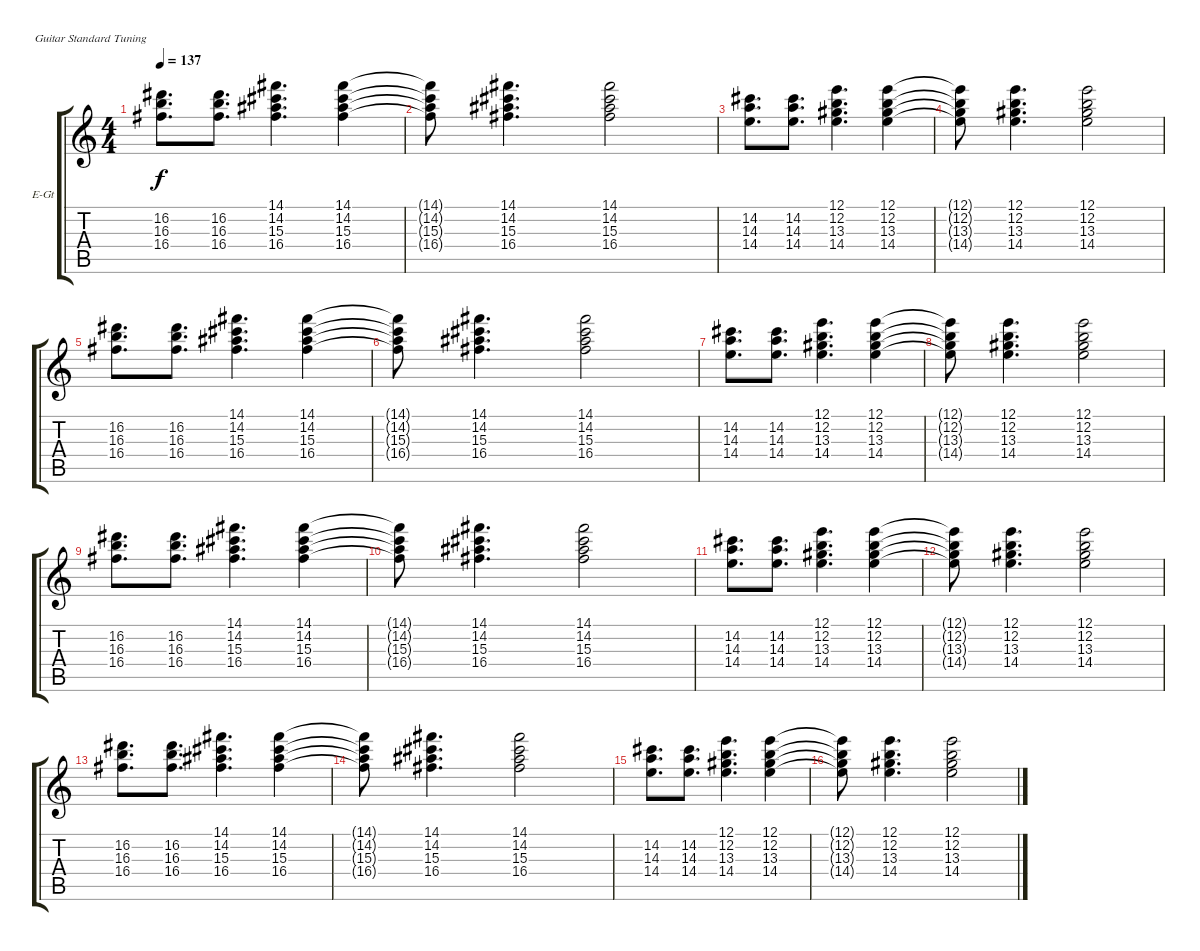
\bracketExtendMode groupsimilarinstruments
\firstSystemTrackNameOrientation horizontal
\otherSystemsTrackNameOrientation horizontal
\track ("Brendan Perry (Electric Guitar)" "E-Gt") {instrument distortionguitar}
\staff {score tabs}
\tuning (E4 B3 G3 D3 A2 E2)
\ts (4 4)
\tempo 137
\clef g2
\ks c
(16.4 16.3 16.2).8{d dy f} (16.2 16.3 16.4).8{d} (16.4 15.3 14.2 14.1).4{d} (16.4 15.3 14.2 14.1).4 |
(16.4{t} 15.3{t} 14.2{t} 14.1{t}).8 (16.4 15.3 14.2 14.1).4{d} (16.4 15.3 14.2 14.1).2 |
(14.4 14.3 14.2).8{d} (14.2 14.3 14.4).8{d} (14.4 13.3 12.2 12.1).4{d} (14.4 13.3 12.2 12.1).4 |
(14.4{t} 13.3{t} 12.2{t} 12.1{t}).8 (14.4 13.3 12.2 12.1).4{d} (14.4 13.3 12.2 12.1).2 |
(16.4 16.3 16.2).8{d} (16.2 16.3 16.4).8{d} (16.4 15.3 14.2 14.1).4{d} (16.4 15.3 14.2 14.1).4 |
(16.4{t} 15.3{t} 14.2{t} 14.1{t}).8 (16.4 15.3 14.2 14.1).4{d} (16.4 15.3 14.2 14.1).2 |
(14.4 14.3 14.2).8{d} (14.2 14.3 14.4).8{d} (14.4 13.3 12.2 12.1).4{d} (14.4 13.3 12.2 12.1).4 |
(14.4{t} 13.3{t} 12.2{t} 12.1{t}).8 (14.4 13.3 12.2 12.1).4{d} (14.4 13.3 12.2 12.1).2 |
(16.4 16.3 16.2).8{d} (16.2 16.3 16.4).8{d} (16.4 15.3 14.2 14.1).4{d} (16.4 15.3 14.2 14.1).4 |
(16.4{t} 15.3{t} 14.2{t} 14.1{t}).8 (16.4 15.3 14.2 14.1).4{d} (16.4 15.3 14.2 14.1).2 |
(14.4 14.3 14.2).8{d} (14.2 14.3 14.4).8{d} (14.4 13.3 12.2 12.1).4{d} (14.4 13.3 12.2 12.1).4 |
(14.4{t} 13.3{t} 12.2{t} 12.1{t}).8 (14.4 13.3 12.2 12.1).4{d} (14.4 13.3 12.2 12.1).2 |
(16.4 16.3 16.2).8{d} (16.2 16.3 16.4).8{d} (16.4 15.3 14.2 14.1).4{d} (16.4 15.3 14.2 14.1).4 |
(16.4{t} 15.3{t} 14.2{t} 14.1{t}).8 (16.4 15.3 14.2 14.1).4{d} (16.4 15.3 14.2 14.1).2 |
(14.4 14.3 14.2).8{d} (14.2 14.3 14.4).8{d} (14.4 13.3 12.2 12.1).4{d} (14.4 13.3 12.2 12.1).4 |
(14.4{t} 13.3{t} 12.2{t} 12.1{t}).8 (14.4 13.3 12.2 12.1).4{d} (14.4 13.3 12.2 12.1).2
